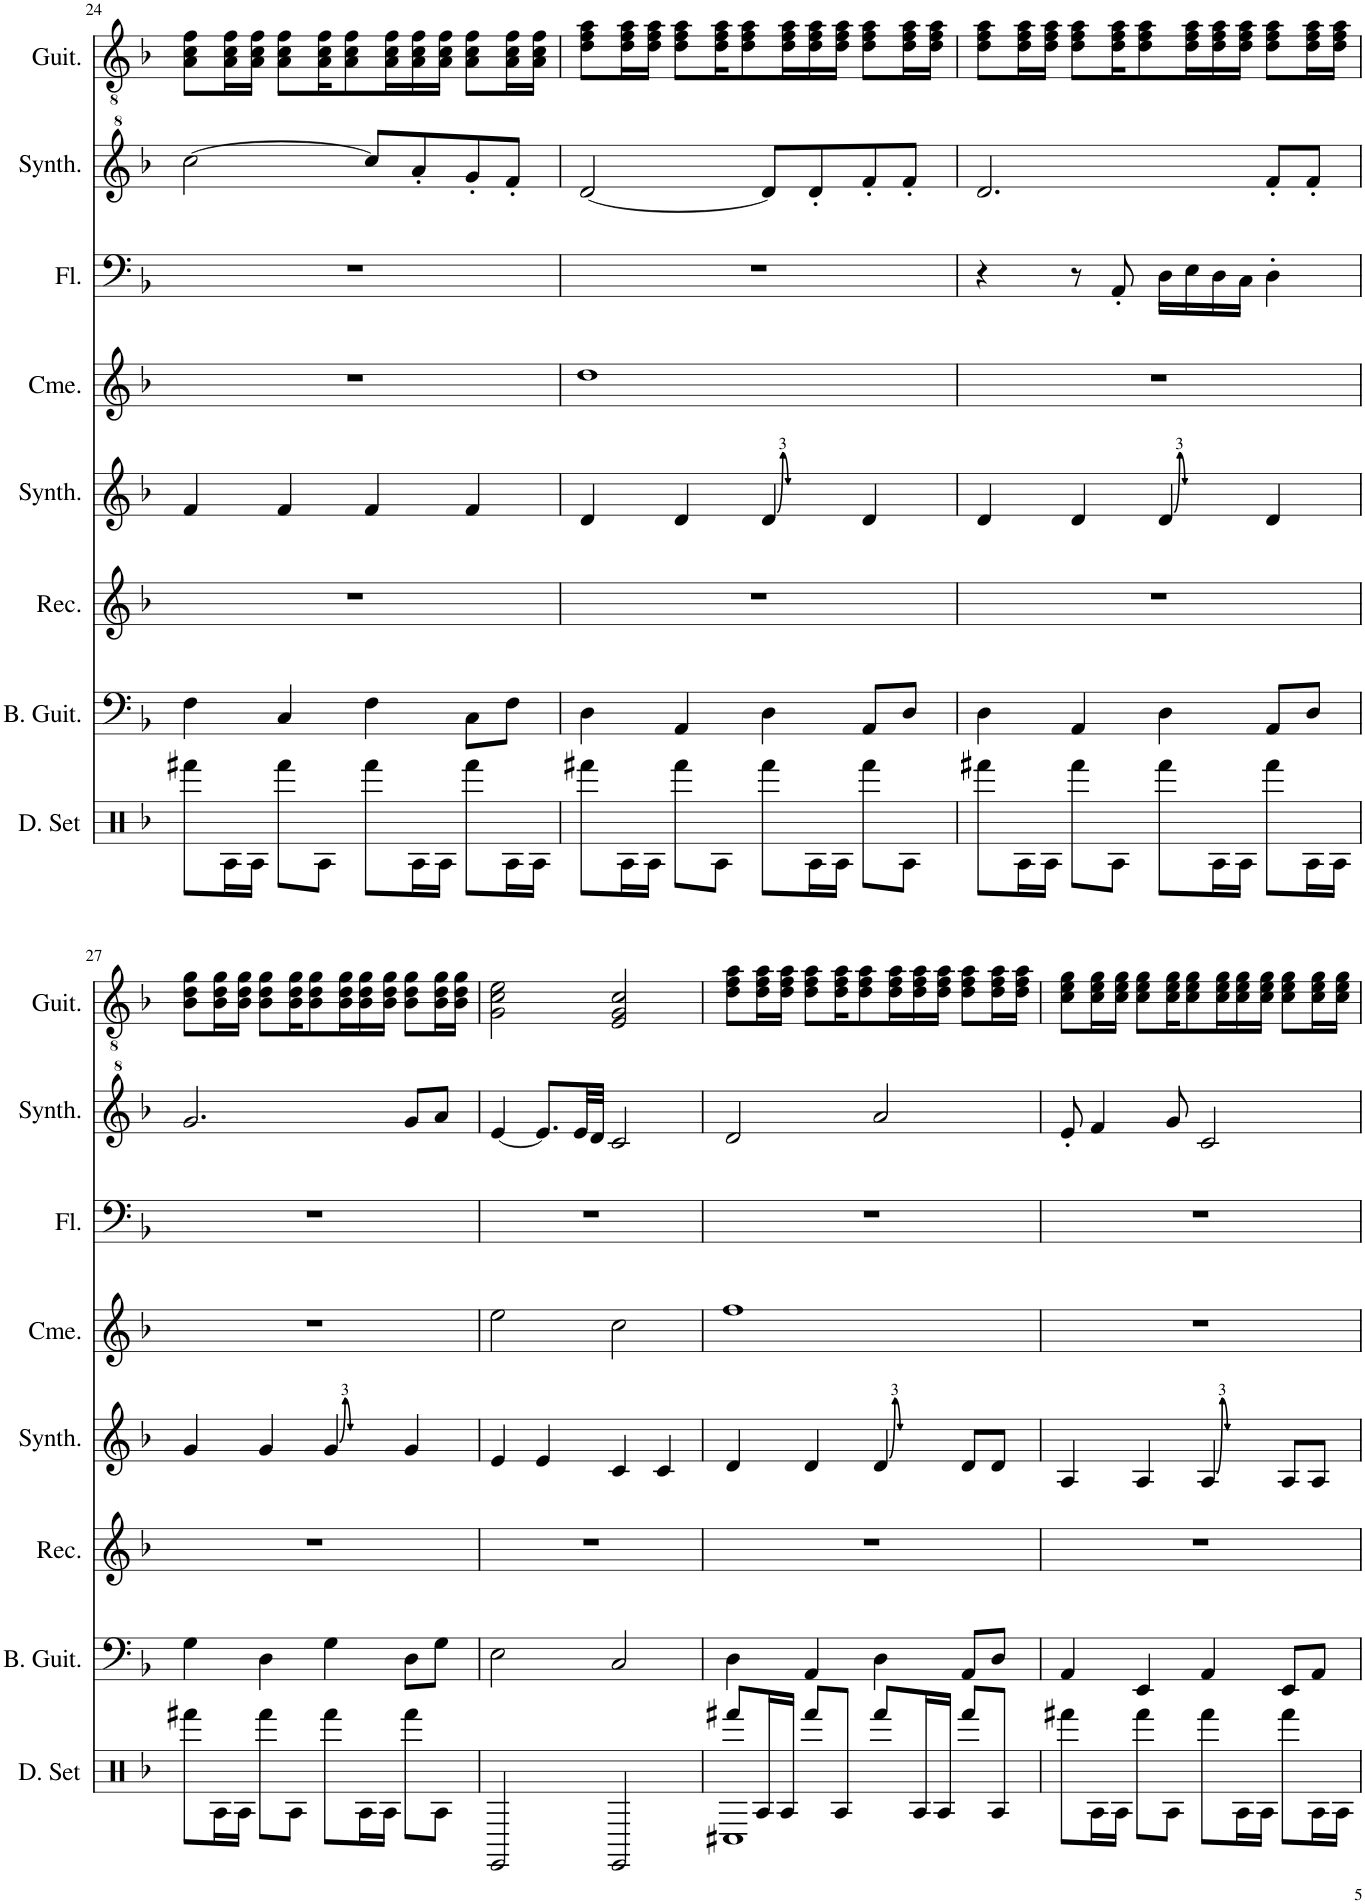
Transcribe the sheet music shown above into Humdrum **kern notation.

**kern	**kern	**kern	**kern	**kern	**kern	**kern	**kern
*part8	*part7	*part6	*part5	*part4	*part3	*part2	*part1
*staff8	*staff7	*staff6	*staff5	*staff4	*staff3	*staff2	*staff1
*I"ドラムセット	*I"ベース	*I"リコーダー	*I"エフェクト シンセサイザー	*I"チャイム	*I"フルート	*I"ブラス シンセサイザー	*I"アコースティックギター
!!LO:PB:g=z
*clefX	*clefF4	*clefG2	*clefG2	*clefG2	*clefF4	*clefG^2	*clefGv2
*	*Trd7c12	*	*	*	*	*	*
*k[b-]	*k[b-]	*k[b-]	*k[b-]	*k[b-]	*k[b-]	*k[b-]	*k[b-]
*M4/4	*M4/4	*M4/4	*M4/4	*M4/4	*M4/4	*M4/4	*M4/4
=24	=24	=24	=24	=24	=24	=24	=24
8fff#X\L	4F\	1r	4f/	1r	1r	[2ccc\	8A\ 8c\ 8f\L
16A\L	.	.	.	.	.	.	16A\ 16c\ 16f\L
16A\JJ	.	.	.	.	.	.	16A\ 16c\ 16f\JJ
8fff\L	4C/	.	4f/	.	.	.	8A\ 8c\ 8f\L
8A\J	.	.	.	.	.	.	16A\ 16c\ 16f\K
.	.	.	.	.	.	.	8A\ 8c\ 8f\
8fff\L	4F\	.	4f/	.	.	8ccc/L]	.
.	.	.	.	.	.	.	16A\ 16c\ 16f\L
16A\L	.	.	.	.	.	8aa'/	16A\ 16c\ 16f\
16A\JJ	.	.	.	.	.	.	16A\ 16c\ 16f\JJ
8fff\L	8C\L	.	4f/	.	.	8gg'/	8A\ 8c\ 8f\L
16A\L	8F\J	.	.	.	.	8ff'/J	16A\ 16c\ 16f\L
16A\JJ	.	.	.	.	.	.	16A\ 16c\ 16f\JJ
=25	=25	=25	=25	=25	=25	=25	=25
8fff#X\L	4D\	1r	4d/	1dd	1r	[2dd/	8d\ 8f\ 8a\L
16A\L	.	.	.	.	.	.	16d\ 16f\ 16a\L
16A\JJ	.	.	.	.	.	.	16d\ 16f\ 16a\JJ
8fff\L	4AA/	.	4d/	.	.	.	8d\ 8f\ 8a\L
8A\J	.	.	.	.	.	.	16d\ 16f\ 16a\K
.	.	.	.	.	.	.	8d\ 8f\ 8a\
8fff\L	4D\	.	4d/	.	.	8dd/L]	.
.	.	.	.	.	.	.	16d\ 16f\ 16a\L
16A\L	.	.	.	.	.	8dd'/	16d\ 16f\ 16a\
16A\JJ	.	.	.	.	.	.	16d\ 16f\ 16a\JJ
8fff\L	8AA/L	.	4d/	.	.	8ff'/	8d\ 8f\ 8a\L
8A\J	8D/J	.	.	.	.	8ff'/J	16d\ 16f\ 16a\L
.	.	.	.	.	.	.	16d\ 16f\ 16a\JJ
=26	=26	=26	=26	=26	=26	=26	=26
8fff#X\L	4D\	1r	4d/	1r	4r	2.dd/	8d\ 8f\ 8a\L
16A\L	.	.	.	.	.	.	16d\ 16f\ 16a\L
16A\JJ	.	.	.	.	.	.	16d\ 16f\ 16a\JJ
8fff\L	4AA/	.	4d/	.	8r	.	8d\ 8f\ 8a\L
8A\J	.	.	.	.	8AA'/	.	16d\ 16f\ 16a\K
.	.	.	.	.	.	.	8d\ 8f\ 8a\
8fff\L	4D\	.	4d/	.	16D\LL	.	.
.	.	.	.	.	16E\	.	16d\ 16f\ 16a\L
16A\L	.	.	.	.	16D\	.	16d\ 16f\ 16a\
16A\JJ	.	.	.	.	16C\JJ	.	16d\ 16f\ 16a\JJ
8fff\L	8AA/L	.	4d/	.	4D'\	8ff'/L	8d\ 8f\ 8a\L
16A\L	8D/J	.	.	.	.	8ff'/J	16d\ 16f\ 16a\L
16A\JJ	.	.	.	.	.	.	16d\ 16f\ 16a\JJ
!!LO:LB:g=z
=27	=27	=27	=27	=27	=27	=27	=27
8fff#X\L	4G\	1r	4g/	1r	1r	2.gg/	8B-\ 8d\ 8g\L
16A\L	.	.	.	.	.	.	16B-\ 16d\ 16g\L
16A\JJ	.	.	.	.	.	.	16B-\ 16d\ 16g\JJ
8fff\L	4D\	.	4g/	.	.	.	8B-\ 8d\ 8g\L
8A\J	.	.	.	.	.	.	16B-\ 16d\ 16g\K
.	.	.	.	.	.	.	8B-\ 8d\ 8g\
8fff\L	4G\	.	4g/	.	.	.	.
.	.	.	.	.	.	.	16B-\ 16d\ 16g\L
16A\L	.	.	.	.	.	.	16B-\ 16d\ 16g\
16A\JJ	.	.	.	.	.	.	16B-\ 16d\ 16g\JJ
8fff\L	8D\L	.	4g/	.	.	8gg/L	8B-\ 8d\ 8g\L
8A\J	8G\J	.	.	.	.	8aa/J	16B-\ 16d\ 16g\L
.	.	.	.	.	.	.	16B-\ 16d\ 16g\JJ
=28	=28	=28	=28	=28	=28	=28	=28
2EE/	2E\	1r	4e/	2ee\	1r	[4ee/	2G\ 2c\ 2e\
.	.	.	4e/	.	.	8.ee/L]	.
.	.	.	.	.	.	32ee/LL	.
.	.	.	.	.	.	32dd/JJJ	.
2EE/	2C/	.	4c/	2cc\	.	2cc/	2E/ 2G/ 2c/
.	.	.	4c/	.	.	.	.
=29	=29	=29	=29	=29	=29	=29	=29
*^	*	*	*	*	*	*	*
8fff#X/L	1C#X	4D\	1r	4d/	1ff	1r	2dd/	8d\ 8f\ 8a\L
16A/L	.	.	.	.	.	.	.	16d\ 16f\ 16a\L
16A/JJ	.	.	.	.	.	.	.	16d\ 16f\ 16a\JJ
8fff/L	.	4AA/	.	4d/	.	.	.	8d\ 8f\ 8a\L
8A/J	.	.	.	.	.	.	.	16d\ 16f\ 16a\K
.	.	.	.	.	.	.	.	8d\ 8f\ 8a\
8fff/L	.	4D\	.	4d/	.	.	2aa/	.
.	.	.	.	.	.	.	.	16d\ 16f\ 16a\L
16A/L	.	.	.	.	.	.	.	16d\ 16f\ 16a\
16A/JJ	.	.	.	.	.	.	.	16d\ 16f\ 16a\JJ
8fff/L	.	8AA/L	.	8d/L	.	.	.	8d\ 8f\ 8a\L
8A/J	.	8D/J	.	8d/J	.	.	.	16d\ 16f\ 16a\L
.	.	.	.	.	.	.	.	16d\ 16f\ 16a\JJ
*v	*v	*	*	*	*	*	*	*
=30	=30	=30	=30	=30	=30	=30	=30
8fff#X\L	4AA/	1r	4A/	1r	1r	8ee'/	8c\ 8e\ 8g\L
16A\L	.	.	.	.	.	4ff/	16c\ 16e\ 16g\L
16A\JJ	.	.	.	.	.	.	16c\ 16e\ 16g\JJ
8fff\L	4EE/	.	4A/	.	.	.	8c\ 8e\ 8g\L
8A\J	.	.	.	.	.	8gg/	16c\ 16e\ 16g\K
.	.	.	.	.	.	.	8c\ 8e\ 8g\
8fff\L	4AA/	.	4A/	.	.	2cc/	.
.	.	.	.	.	.	.	16c\ 16e\ 16g\L
16A\L	.	.	.	.	.	.	16c\ 16e\ 16g\
16A\JJ	.	.	.	.	.	.	16c\ 16e\ 16g\JJ
8fff\L	8EE/L	.	8A/L	.	.	.	8c\ 8e\ 8g\L
16A\L	8AA/J	.	8A/J	.	.	.	16c\ 16e\ 16g\L
16A\JJ	.	.	.	.	.	.	16c\ 16e\ 16g\JJ
=	=	=	=	=	=	=	=
*-	*-	*-	*-	*-	*-	*-	*-
